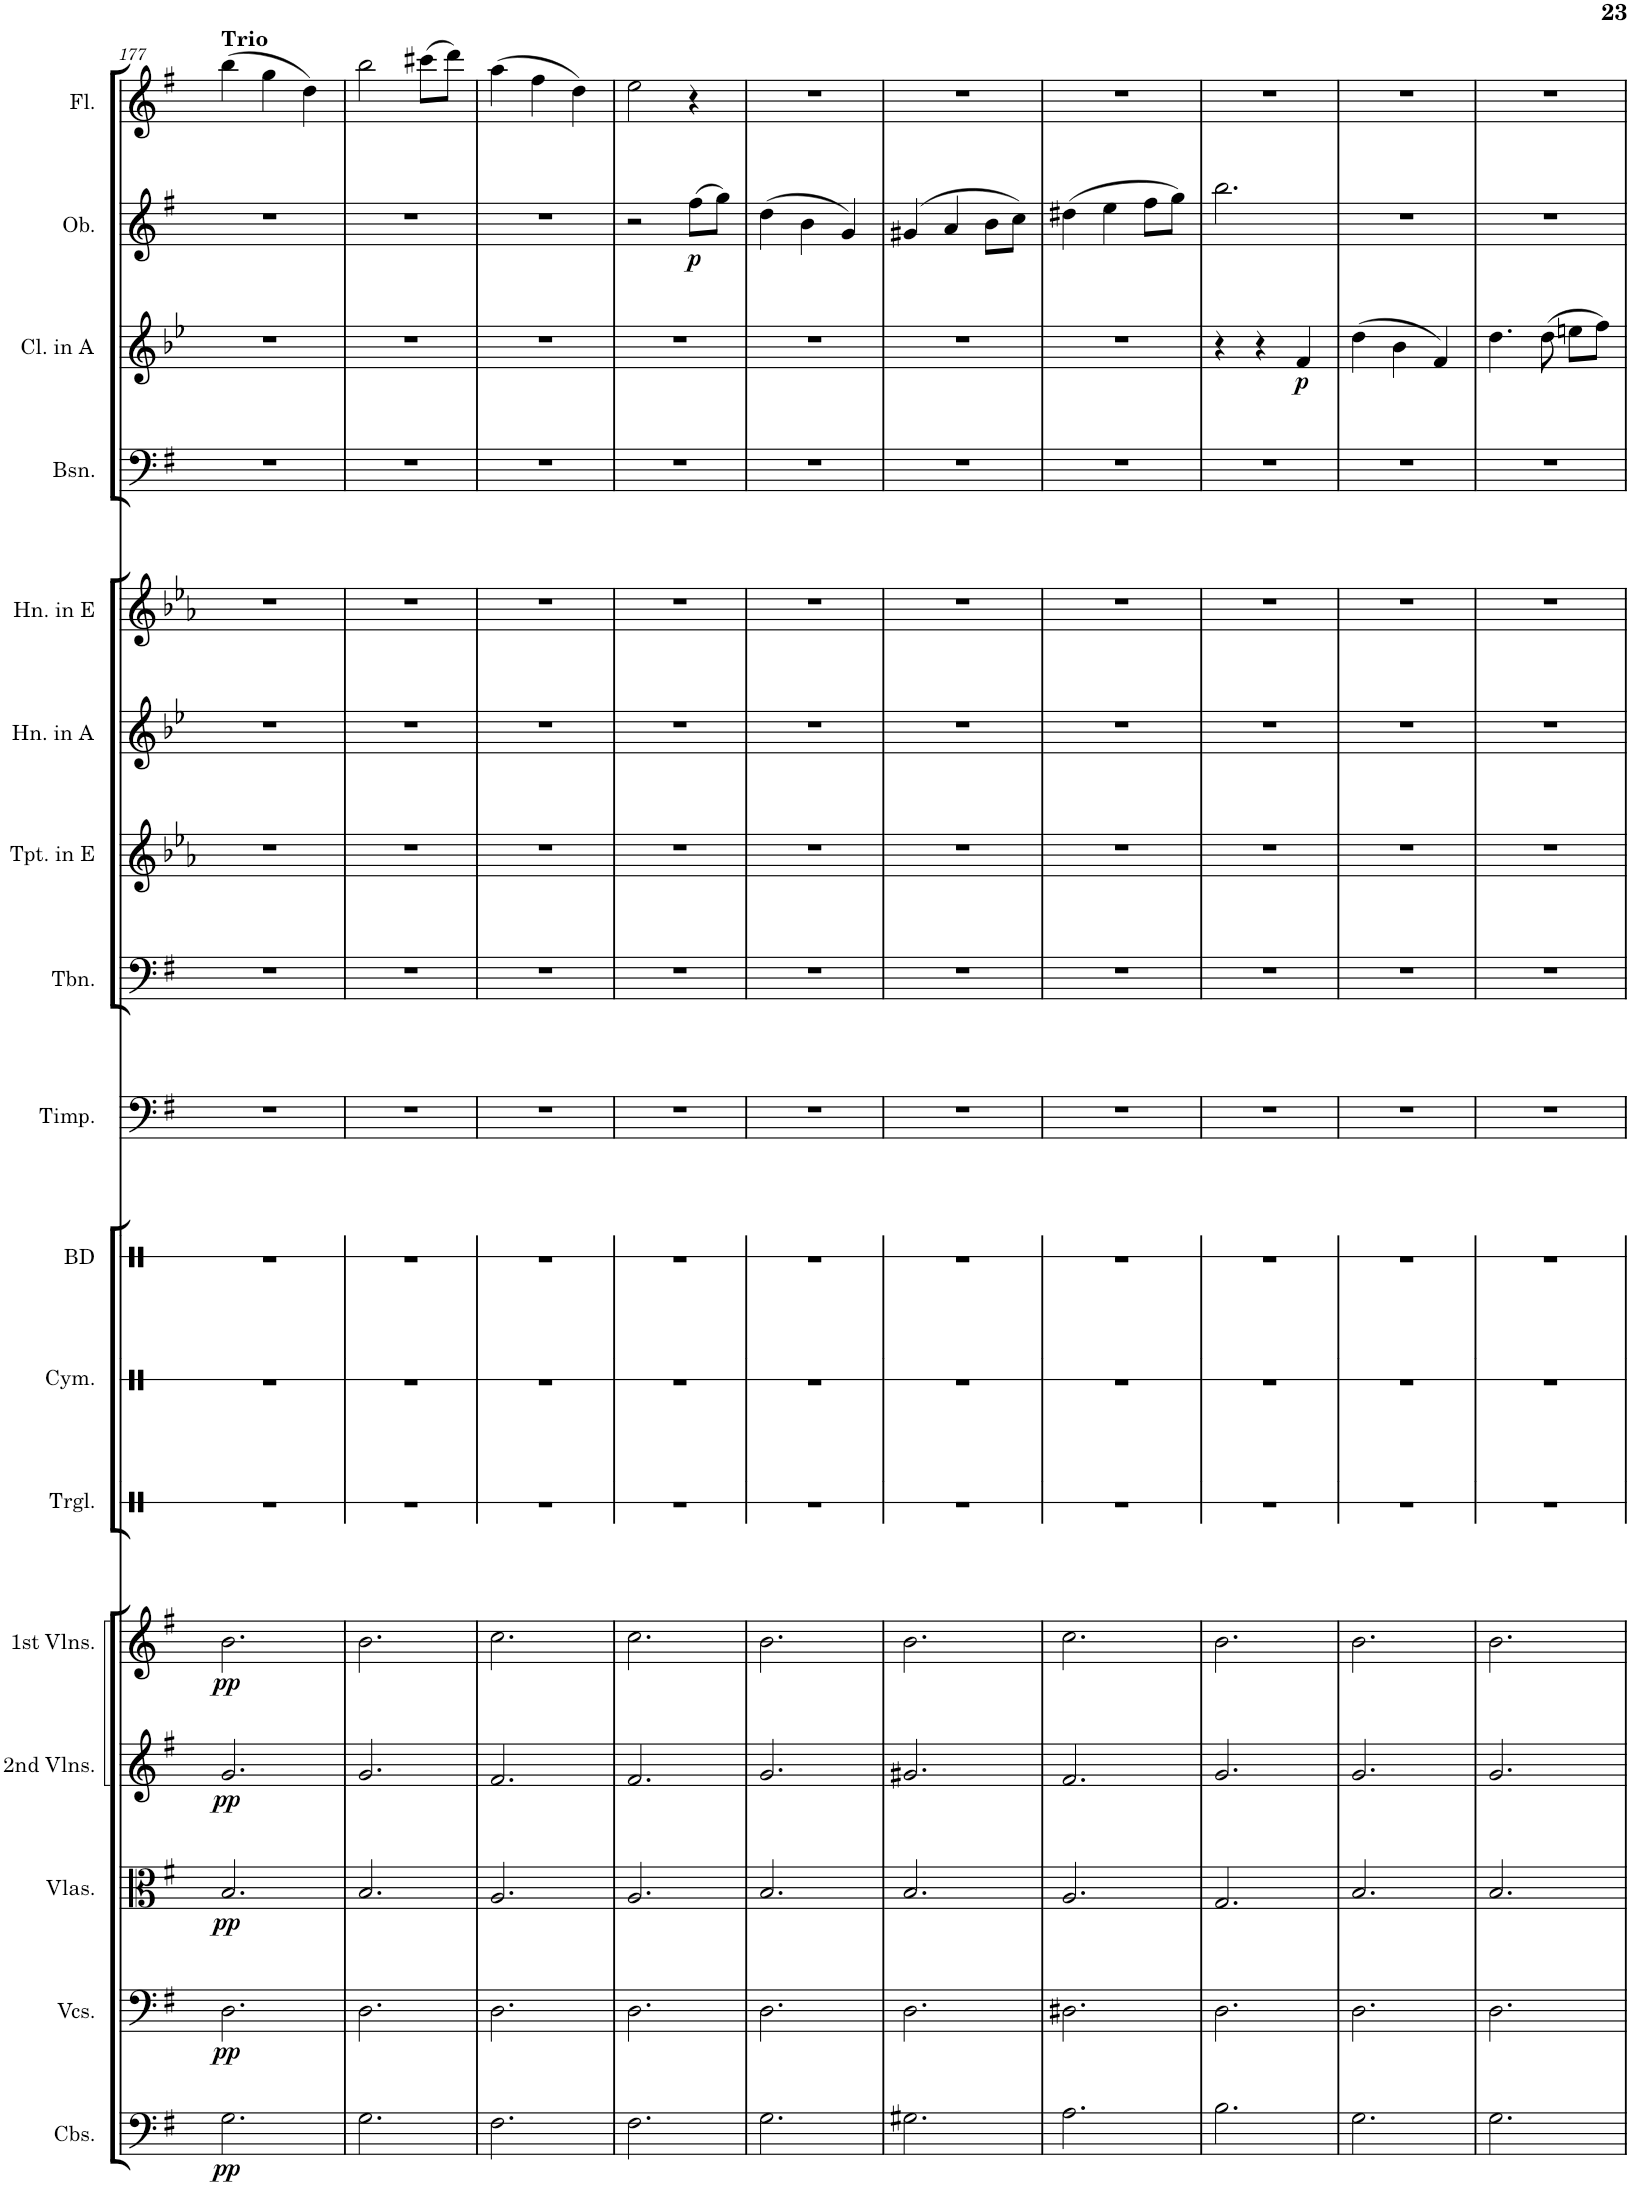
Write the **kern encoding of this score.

**kern	**dynam	**kern	**dynam	**kern	**dynam	**kern	**dynam	**kern	**dynam	**kern	**kern	**kern	**kern	**kern	**kern	**kern	**kern	**kern	**kern	**dynam	**kern	**dynam	**kern
*part17	*part17	*part16	*part16	*part15	*part15	*part14	*part14	*part13	*part13	*part12	*part11	*part10	*part9	*part8	*part7	*part6	*part5	*part4	*part3	*part3	*part2	*part2	*part1
*staff17	*staff17	*staff16	*staff16	*staff15	*staff15	*staff14	*staff14	*staff13	*staff13	*staff12	*staff11	*staff10	*staff9	*staff8	*staff7	*staff6	*staff5	*staff4	*staff3	*staff3	*staff2	*staff2	*staff1
*I"Contrabasses	*	*I"Violoncellos	*	*I"Violas	*	*I"2nd Violins	*	*I"1st Violins	*	*I"Triangle	*I"Cymbals	*I"Bass Drum	*I"Timpani in B and E	*I"Trombones I. II.	*I"Trumpets I. II. in E	*I"Horns III. IV. in A	*I"Horns I. II. in E	*I"Bassoons I. II.	*I"Clarinets I. II. in A	*	*I"Oboes I. II.	*	*I"Flutes I. II.
*I'Cbs.	*	*I'Vcs.	*	*I'Vlas.	*	*I'2nd Vlns.	*	*I'1st Vlns.	*	*I'Trgl.	*I'Cym.	*I'BD	*I'Timp.	*I'Tbn.	*I'Tpt. in E	*I'Hn. in A	*I'Hn. in E	*I'Bsn.	*I'Cl. in A	*	*I'Ob.	*	*I'Fl.
!!LO:PB:g=z
*clefF4	*	*clefF4	*	*clefC3	*	*clefG2	*	*clefG2	*	*clefX	*clefX	*clefX	*clefF4	*clefF4	*clefG2	*clefG2	*clefG2	*clefF4	*clefG2	*	*clefG2	*	*clefG2
*Trd7c12	*	*	*	*	*	*	*	*	*	*	*	*	*	*	*Trd-2c-4	*Trd2c3	*Trd5c8	*	*Trd2c3	*	*	*	*
*k[f#]	*	*k[f#]	*	*k[f#]	*	*k[f#]	*	*k[f#]	*	*k[]	*k[]	*k[]	*k[f#]	*k[f#]	*k[b-e-a-]	*k[b-e-]	*k[b-e-a-]	*k[f#]	*k[b-e-]	*	*k[f#]	*	*k[f#]
*M3/4	*	*M3/4	*	*M3/4	*	*M3/4	*	*M3/4	*	*M3/4	*M3/4	*M3/4	*M3/4	*M3/4	*M3/4	*M3/4	*M3/4	*M3/4	*M3/4	*	*M3/4	*	*M3/4
=177	=177	=177	=177	=177	=177	=177	=177	=177	=177	=177	=177	=177	=177	=177	=177	=177	=177	=177	=177	=177	=177	=177	=177
!	!	!	!	!	!	!	!	!	!	!	!	!	!	!	!	!	!	!	!	!	!	!	!LO:TX:a:B:t=Trio
!	!LO:DY:b	!	!LO:DY:b	!	!LO:DY:b	!	!LO:DY:b	!	!LO:DY:b	!	!	!	!	!	!	!	!	!	!	!	!	!	!
2.G\	pp	2.D\	pp	2.B/	pp	2.g/	pp	2.b\	pp	2.r	2.r	2.r	2.r	2.r	2.r	2.r	2.r	2.r	2.r	.	2.r	.	(4bb\
.	.	.	.	.	.	.	.	.	.	.	.	.	.	.	.	.	.	.	.	.	.	.	4gg\
.	.	.	.	.	.	.	.	.	.	.	.	.	.	.	.	.	.	.	.	.	.	.	4dd\)
=178	=178	=178	=178	=178	=178	=178	=178	=178	=178	=178	=178	=178	=178	=178	=178	=178	=178	=178	=178	=178	=178	=178	=178
2.G\	.	2.D\	.	2.B/	.	2.g/	.	2.b\	.	2.r	2.r	2.r	2.r	2.r	2.r	2.r	2.r	2.r	2.r	.	2.r	.	2bb\
.	.	.	.	.	.	.	.	.	.	.	.	.	.	.	.	.	.	.	.	.	.	.	(8ccc#X\L
.	.	.	.	.	.	.	.	.	.	.	.	.	.	.	.	.	.	.	.	.	.	.	8ddd\J)
=179	=179	=179	=179	=179	=179	=179	=179	=179	=179	=179	=179	=179	=179	=179	=179	=179	=179	=179	=179	=179	=179	=179	=179
2.F#\	.	2.D\	.	2.A/	.	2.f#/	.	2.cc\	.	2.r	2.r	2.r	2.r	2.r	2.r	2.r	2.r	2.r	2.r	.	2.r	.	(4aa\
.	.	.	.	.	.	.	.	.	.	.	.	.	.	.	.	.	.	.	.	.	.	.	4ff#\
.	.	.	.	.	.	.	.	.	.	.	.	.	.	.	.	.	.	.	.	.	.	.	4dd\)
=180	=180	=180	=180	=180	=180	=180	=180	=180	=180	=180	=180	=180	=180	=180	=180	=180	=180	=180	=180	=180	=180	=180	=180
2.F#\	.	2.D\	.	2.A/	.	2.f#/	.	2.cc\	.	2.r	2.r	2.r	2.r	2.r	2.r	2.r	2.r	2.r	2.r	.	2r	.	2ee\
!	!	!	!	!	!	!	!	!	!	!	!	!	!	!	!	!	!	!	!	!	!	!LO:DY:b	!
.	.	.	.	.	.	.	.	.	.	.	.	.	.	.	.	.	.	.	.	.	(8ff#\L	p	4r
.	.	.	.	.	.	.	.	.	.	.	.	.	.	.	.	.	.	.	.	.	8gg\J)	.	.
=181	=181	=181	=181	=181	=181	=181	=181	=181	=181	=181	=181	=181	=181	=181	=181	=181	=181	=181	=181	=181	=181	=181	=181
2.G\	.	2.D\	.	2.B/	.	2.g/	.	2.b\	.	2.r	2.r	2.r	2.r	2.r	2.r	2.r	2.r	2.r	2.r	.	(4dd\	.	2.r
.	.	.	.	.	.	.	.	.	.	.	.	.	.	.	.	.	.	.	.	.	4b\	.	.
.	.	.	.	.	.	.	.	.	.	.	.	.	.	.	.	.	.	.	.	.	4g/)	.	.
=182	=182	=182	=182	=182	=182	=182	=182	=182	=182	=182	=182	=182	=182	=182	=182	=182	=182	=182	=182	=182	=182	=182	=182
2.G#X\	.	2.D\	.	2.B/	.	2.g#X/	.	2.b\	.	2.r	2.r	2.r	2.r	2.r	2.r	2.r	2.r	2.r	2.r	.	(4g#X/	.	2.r
.	.	.	.	.	.	.	.	.	.	.	.	.	.	.	.	.	.	.	.	.	4a/	.	.
.	.	.	.	.	.	.	.	.	.	.	.	.	.	.	.	.	.	.	.	.	8b\L	.	.
.	.	.	.	.	.	.	.	.	.	.	.	.	.	.	.	.	.	.	.	.	8cc\J)	.	.
=183	=183	=183	=183	=183	=183	=183	=183	=183	=183	=183	=183	=183	=183	=183	=183	=183	=183	=183	=183	=183	=183	=183	=183
2.A\	.	2.D#X\	.	2.A/	.	2.f#/	.	2.cc\	.	2.r	2.r	2.r	2.r	2.r	2.r	2.r	2.r	2.r	2.r	.	(4dd#X\	.	2.r
.	.	.	.	.	.	.	.	.	.	.	.	.	.	.	.	.	.	.	.	.	4ee\	.	.
.	.	.	.	.	.	.	.	.	.	.	.	.	.	.	.	.	.	.	.	.	8ff#\L	.	.
.	.	.	.	.	.	.	.	.	.	.	.	.	.	.	.	.	.	.	.	.	8gg\J)	.	.
=184	=184	=184	=184	=184	=184	=184	=184	=184	=184	=184	=184	=184	=184	=184	=184	=184	=184	=184	=184	=184	=184	=184	=184
2.B\	.	2.D\	.	2.G/	.	2.g/	.	2.b\	.	2.r	2.r	2.r	2.r	2.r	2.r	2.r	2.r	2.r	4r	.	2.bb\	.	2.r
.	.	.	.	.	.	.	.	.	.	.	.	.	.	.	.	.	.	.	4r	.	.	.	.
!	!	!	!	!	!	!	!	!	!	!	!	!	!	!	!	!	!	!	!	!LO:DY:b	!	!	!
.	.	.	.	.	.	.	.	.	.	.	.	.	.	.	.	.	.	.	4f/	p	.	.	.
=185	=185	=185	=185	=185	=185	=185	=185	=185	=185	=185	=185	=185	=185	=185	=185	=185	=185	=185	=185	=185	=185	=185	=185
2.G\	.	2.D\	.	2.B/	.	2.g/	.	2.b\	.	2.r	2.r	2.r	2.r	2.r	2.r	2.r	2.r	2.r	(4dd\	.	2.r	.	2.r
.	.	.	.	.	.	.	.	.	.	.	.	.	.	.	.	.	.	.	4b-\	.	.	.	.
.	.	.	.	.	.	.	.	.	.	.	.	.	.	.	.	.	.	.	4f/)	.	.	.	.
=186	=186	=186	=186	=186	=186	=186	=186	=186	=186	=186	=186	=186	=186	=186	=186	=186	=186	=186	=186	=186	=186	=186	=186
2.G\	.	2.D\	.	2.B/	.	2.g/	.	2.b\	.	2.r	2.r	2.r	2.r	2.r	2.r	2.r	2.r	2.r	4.dd\	.	2.r	.	2.r
.	.	.	.	.	.	.	.	.	.	.	.	.	.	.	.	.	.	.	(8dd\	.	.	.	.
.	.	.	.	.	.	.	.	.	.	.	.	.	.	.	.	.	.	.	8een\L	.	.	.	.
.	.	.	.	.	.	.	.	.	.	.	.	.	.	.	.	.	.	.	8ff\J)	.	.	.	.
=	=	=	=	=	=	=	=	=	=	=	=	=	=	=	=	=	=	=	=	=	=	=	=
*-	*-	*-	*-	*-	*-	*-	*-	*-	*-	*-	*-	*-	*-	*-	*-	*-	*-	*-	*-	*-	*-	*-	*-
